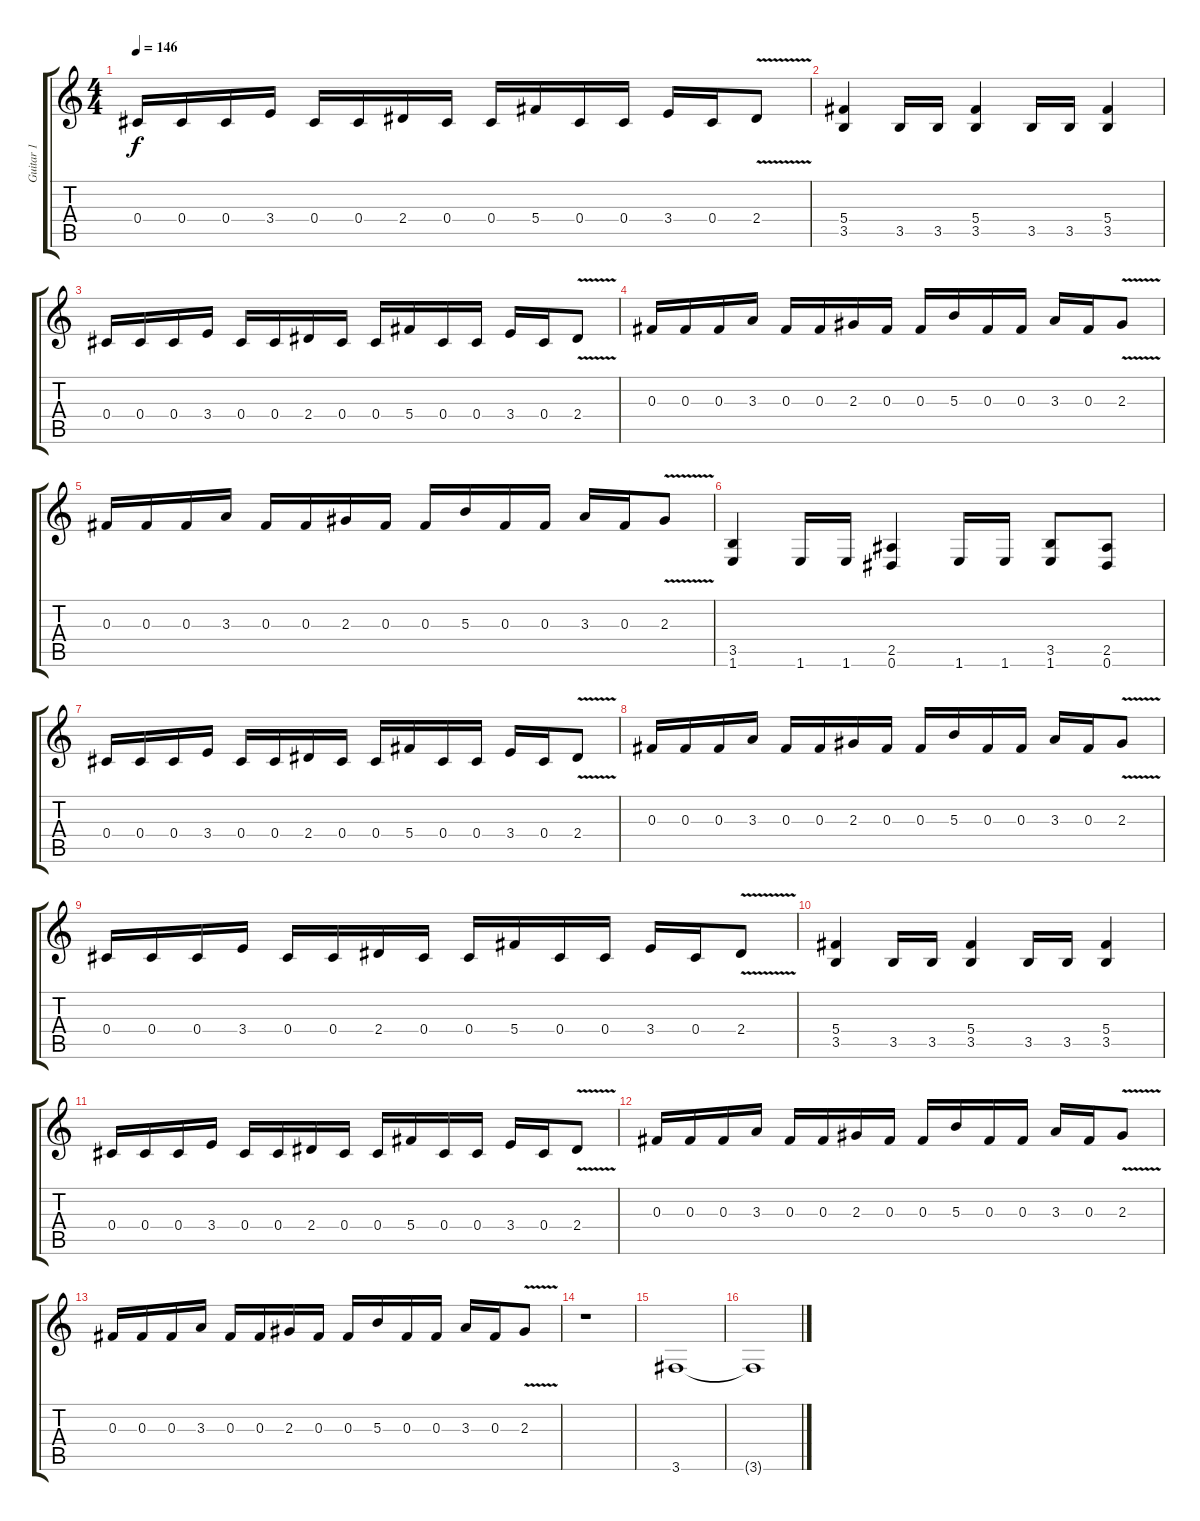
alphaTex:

\track ("Guitar 1" "Guitar 1") {instrument overdrivenguitar}
\staff {score tabs}
\tuning (Eb4 Bb3 Gb3 Db3 Ab2 Eb2) {hide}
\ts (4 4)
\tempo 146
\clef g2
\ks c
0.4.16{dy f} 0.4.16 0.4.16 3.4.16 0.4.16 0.4.16 2.4.16 0.4.16 0.4.16 5.4.16 0.4.16 0.4.16 3.4.16 0.4.16 2.4{v}.8 |
(5.4 3.5).4 3.5.16 3.5.16 (5.4 3.5).4 3.5.16 3.5.16 (5.4 3.5).4 |
0.4.16 0.4.16 0.4.16 3.4.16 0.4.16 0.4.16 2.4.16 0.4.16 0.4.16 5.4.16 0.4.16 0.4.16 3.4.16 0.4.16 2.4{v}.8 |
0.3.16 0.3.16 0.3.16 3.3.16 0.3.16 0.3.16 2.3.16 0.3.16 0.3.16 5.3.16 0.3.16 0.3.16 3.3.16 0.3.16 2.3{v}.8 |
0.3.16 0.3.16 0.3.16 3.3.16 0.3.16 0.3.16 2.3.16 0.3.16 0.3.16 5.3.16 0.3.16 0.3.16 3.3.16 0.3.16 2.3{v}.8 |
(3.5 1.6).4 1.6.16 1.6.16 (2.5 0.6).4 1.6.16 1.6.16 (3.5 1.6).8 (2.5 0.6).8 |
0.4.16 0.4.16 0.4.16 3.4.16 0.4.16 0.4.16 2.4.16 0.4.16 0.4.16 5.4.16 0.4.16 0.4.16 3.4.16 0.4.16 2.4{v}.8 |
0.3.16 0.3.16 0.3.16 3.3.16 0.3.16 0.3.16 2.3.16 0.3.16 0.3.16 5.3.16 0.3.16 0.3.16 3.3.16 0.3.16 2.3{v}.8 |
0.4.16 0.4.16 0.4.16 3.4.16 0.4.16 0.4.16 2.4.16 0.4.16 0.4.16 5.4.16 0.4.16 0.4.16 3.4.16 0.4.16 2.4{v}.8 |
(5.4 3.5).4 3.5.16 3.5.16 (5.4 3.5).4 3.5.16 3.5.16 (5.4 3.5).4 |
0.4.16 0.4.16 0.4.16 3.4.16 0.4.16 0.4.16 2.4.16 0.4.16 0.4.16 5.4.16 0.4.16 0.4.16 3.4.16 0.4.16 2.4{v}.8 |
0.3.16 0.3.16 0.3.16 3.3.16 0.3.16 0.3.16 2.3.16 0.3.16 0.3.16 5.3.16 0.3.16 0.3.16 3.3.16 0.3.16 2.3{v}.8 |
0.3.16 0.3.16 0.3.16 3.3.16 0.3.16 0.3.16 2.3.16 0.3.16 0.3.16 5.3.16 0.3.16 0.3.16 3.3.16 0.3.16 2.3{v}.8 |
\section ("" "")
r.1 |
3.6.1 |
3.6{t}.1
